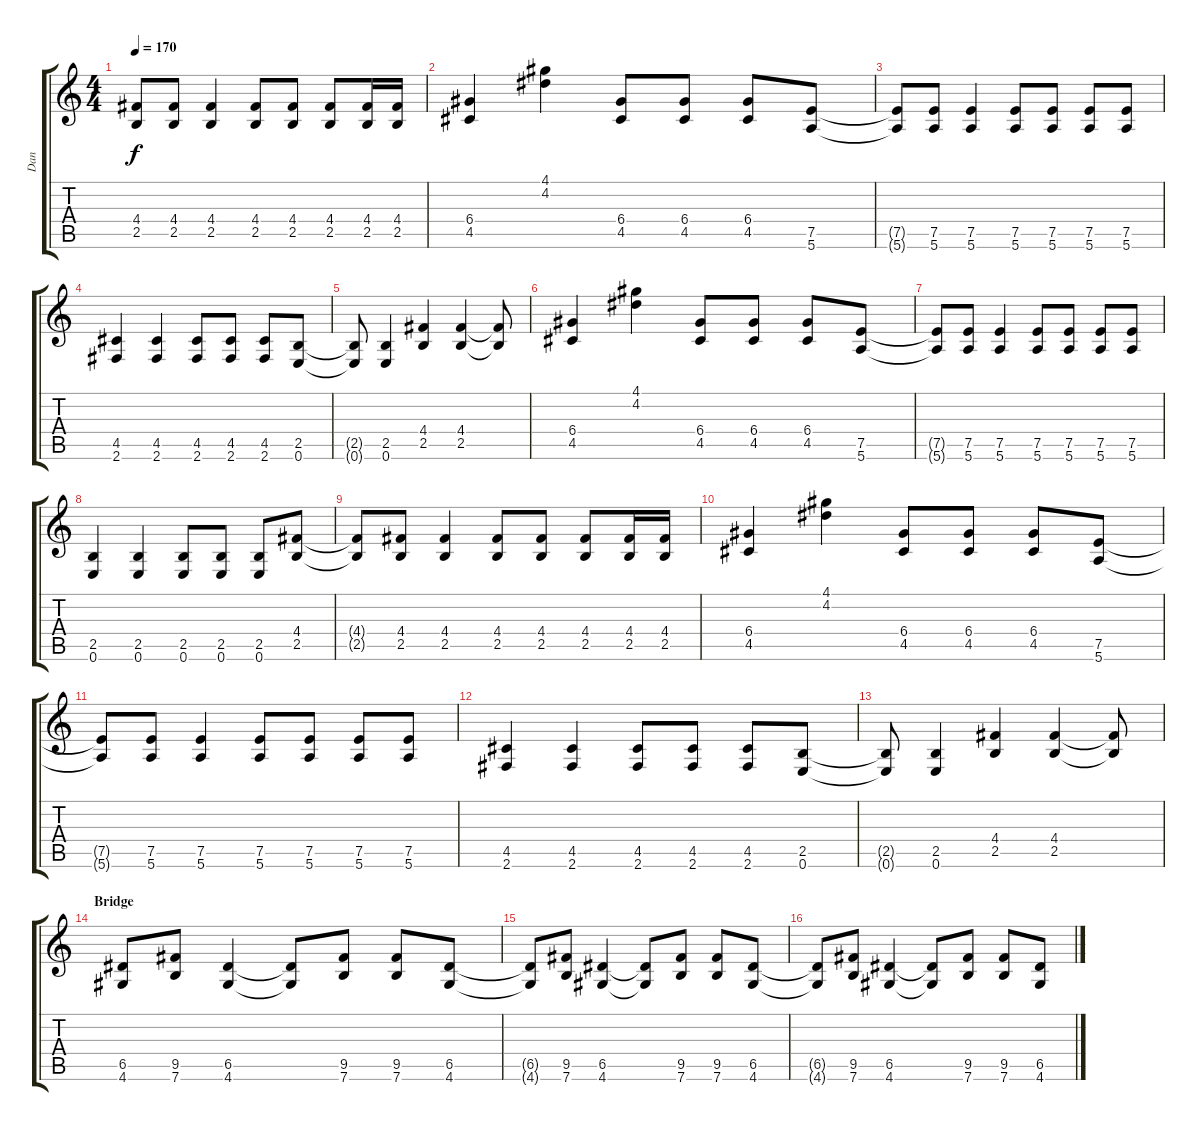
\track ("Dan" "Dan") {instrument distortionguitar}
\staff {score tabs}
\tuning (E4 B3 G3 D3 A2 E2) {hide}
\ts (4 4)
\tempo 170
\clef g2
\ks c
(4.4{t} 2.5{t}).8{dy f} (4.4 2.5).8 (4.4 2.5).4 (4.4 2.5).8 (4.4 2.5).8 (4.4 2.5).8 (4.4 2.5).16 (4.4 2.5).16 |
(6.4 4.5).4 (4.1 4.2).4 (6.4 4.5).8 (6.4 4.5).8 (6.4 4.5).8 (7.5 5.6).8 |
(7.5{t} 5.6{t}).8 (7.5 5.6).8 (7.5 5.6).4 (7.5 5.6).8 (7.5 5.6).8 (7.5 5.6).8 (7.5 5.6).8 |
(4.5 2.6).4 (4.5 2.6).4 (4.5 2.6).8 (4.5 2.6).8 (4.5 2.6).8 (2.5 0.6).8 |
(2.5{t} 0.6{t}).8 (2.5 0.6).4 (4.4 2.5).4 (4.4 2.5).4 (4.4{t} 2.5{t}).8 |
(6.4 4.5).4 (4.1 4.2).4 (6.4 4.5).8 (6.4 4.5).8 (6.4 4.5).8 (7.5 5.6).8 |
(7.5{t} 5.6{t}).8 (7.5 5.6).8 (7.5 5.6).4 (7.5 5.6).8 (7.5 5.6).8 (7.5 5.6).8 (7.5 5.6).8 |
(2.5 0.6).4 (2.5 0.6).4 (2.5 0.6).8 (2.5 0.6).8 (2.5 0.6).8 (4.4 2.5).8 |
(4.4{t} 2.5{t}).8 (4.4 2.5).8 (4.4 2.5).4 (4.4 2.5).8 (4.4 2.5).8 (4.4 2.5).8 (4.4 2.5).16 (4.4 2.5).16 |
(6.4 4.5).4 (4.1 4.2).4 (6.4 4.5).8 (6.4 4.5).8 (6.4 4.5).8 (7.5 5.6).8 |
(7.5{t} 5.6{t}).8 (7.5 5.6).8 (7.5 5.6).4 (7.5 5.6).8 (7.5 5.6).8 (7.5 5.6).8 (7.5 5.6).8 |
(4.5 2.6).4 (4.5 2.6).4 (4.5 2.6).8 (4.5 2.6).8 (4.5 2.6).8 (2.5 0.6).8 |
(2.5{t} 0.6{t}).8 (2.5 0.6).4 (4.4 2.5).4 (4.4 2.5).4 (4.4{t} 2.5{t}).8 |
\section ("" "Bridge")
(6.5 4.6).8 (9.5 7.6).8 (6.5 4.6).4 (6.5{t} 4.6{t}).8 (9.5 7.6).8 (9.5 7.6).8 (6.5 4.6).8 |
(6.5{t} 4.6{t}).8 (9.5 7.6).8 (6.5 4.6).4 (6.5{t} 4.6{t}).8 (9.5 7.6).8 (9.5 7.6).8 (6.5 4.6).8 |
(6.5{t} 4.6{t}).8 (9.5 7.6).8 (6.5 4.6).4 (6.5{t} 4.6{t}).8 (9.5 7.6).8 (9.5 7.6).8 (6.5 4.6).8
